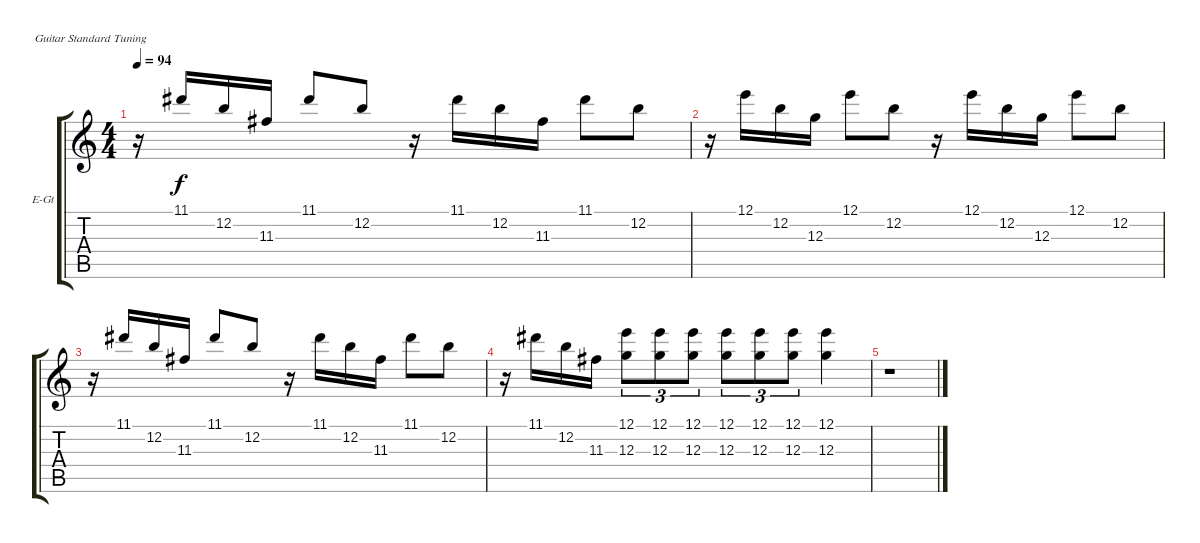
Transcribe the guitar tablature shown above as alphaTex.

\bracketExtendMode groupsimilarinstruments
\firstSystemTrackNameOrientation horizontal
\otherSystemsTrackNameOrientation horizontal
\track ("Guitarra " "E-Gt") {instrument overdrivenguitar}
\staff {score tabs}
\tuning (E4 B3 G3 D3 A2 E2)
\ts (4 4)
\tempo 94
\clef g2
\scale
0.240479
\ks c
r.16{dy f} 11.1.16{beam invert beam merge} 12.2.16{beam invert beam merge} 11.3.16{beam invert beam split} 11.1.8{beam invert beam merge} 12.2.8{beam invert} r.16 11.1.16 12.2.16 11.3.16 11.1.8 12.2.8 |
\scale
0.240878 r.16 12.1.16{beam merge} 12.2.16{beam merge} 12.3.16{beam split} 12.1.8{beam merge} 12.2.8 r.16 12.1.16 12.2.16 12.3.16 12.1.8 12.2.8 |
\scale
0.231637 r.16 11.1.16{beam invert beam merge} 12.2.16{beam invert beam merge} 11.3.16{beam invert beam split} 11.1.8{beam invert beam merge} 12.2.8{beam invert} r.16 11.1.16 12.2.16 11.3.16 11.1.8 12.2.8 |
\scale
0.237983 r.16 11.1.16 12.2.16 11.3.16 (12.1 12.3).8{tu (3 2)} (12.1 12.3).8{tu (3 2)} (12.1 12.3).8{tu (3 2)} (12.1 12.3).8{tu (3 2)} (12.1 12.3).8{tu (3 2)} (12.1 12.3).8{tu (3 2)} (12.1 12.3).4 |
\scale
0.0488574 r.1
